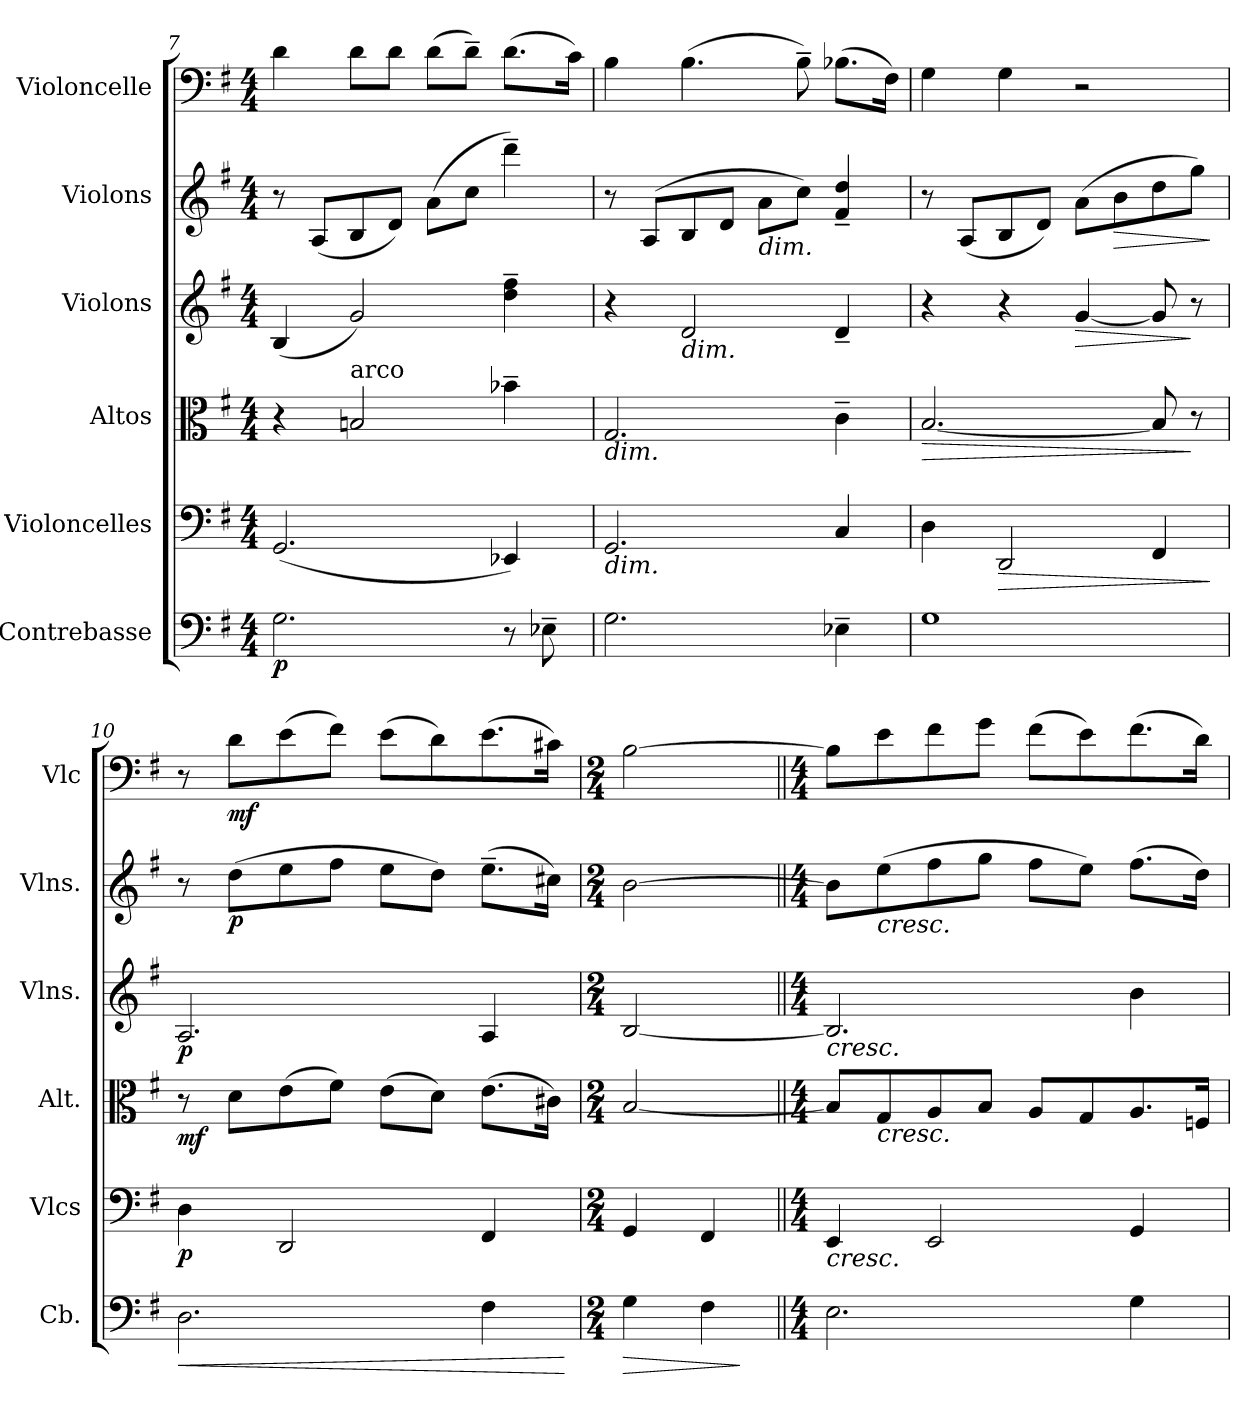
**kern	**dynam	**kern	**dynam	**kern	**dynam	**kern	**dynam	**kern	**dynam	**kern	**dynam
*part6	*part6	*part5	*part5	*part4	*part4	*part3	*part3	*part2	*part2	*part1	*part1
*staff6	*staff6	*staff5	*staff5	*staff4	*staff4	*staff3	*staff3	*staff2	*staff2	*staff1	*staff1
*I"Contrebasse	*	*I"Violoncelles	*	*I"Altos	*	*I"Violons	*	*I"Violons	*	*I"Violoncelle	*
*I'Cb.	*	*I'Vlcs	*	*I'Alt.	*	*I'Vlns.	*	*I'Vlns.	*	*I'Vlc	*
!!LO:LB:g=z
*clefF4	*	*clefF4	*	*clefC3	*	*clefG2	*	*clefG2	*	*clefF4	*
*ITrd7c12	*	*	*	*	*	*	*	*	*	*	*
*k[f#]	*	*k[f#]	*	*k[f#]	*	*k[f#]	*	*k[f#]	*	*k[f#]	*
*M4/4	*	*M4/4	*	*M4/4	*	*M4/4	*	*M4/4	*	*M4/4	*
=7	=7	=7	=7	=7	=7	=7	=7	=7	=7	=7	=7
!	!LO:DY:b	!	!	!	!	!	!	!	!	!	!
2.GG\	p	(<2.GG/	.	4r	.	(<4B/	.	8r	.	4d\	.
.	.	.	.	.	.	.	.	(<8A/L	.	.	.
!	!	!	!	!LO:TX:a:t=arco	!	!	!	!	!	!	!
.	.	.	.	2Bn/	.	2g/)	.	8B/	.	8d\L	.
.	.	.	.	.	.	.	.	8d/J)	.	8d\J	.
.	.	.	.	.	.	.	.	(>8a\L	.	(>8d\L	.
.	.	.	.	.	.	.	.	8cc\J	.	8d~\J)	.
8r	.	4EE-X/)	.	4b-X~\	.	4dd\~ 4ff#\~	.	4ddd~\)	.	(>8.d\L	.
8EE-X~\	.	.	.	.	.	.	.	.	.	.	.
.	.	.	.	.	.	.	.	.	.	16c\Jk)	.
=8	=8	=8	=8	=8	=8	=8	=8	=8	=8	=8	=8
!	!	!	!	!LO:TX:b:i:t=dim.	!	!	!	!	!	!	!
!	!	!LO:TX:b:i:t=dim.	!	!	!	!	!	!	!	!	!
2.GG\	.	2.GG/	.	2.G/	.	4r	.	8r	.	4B\	.
.	.	.	.	.	.	.	.	(>8A/L	.	.	.
!	!	!	!	!	!	!LO:TX:b:i:t=dim.	!	!	!	!	!
.	.	.	.	.	.	2d/	.	8B/	.	(>4.B\	.
.	.	.	.	.	.	.	.	8d/J	.	.	.
!	!	!	!	!	!	!	!	!LO:TX:b:i:t=dim.	!	!	!
.	.	.	.	.	.	.	.	8a\L	.	.	.
.	.	.	.	.	.	.	.	8cc\J)	.	8B~\)	.
4EE-X~\	.	4C/	.	4c~\	.	4d~/	.	4f#/~ 4dd/~	.	(>8.B-X\L	.
.	.	.	.	.	.	.	.	.	.	16F#\Jk)	.
=9	=9	=9	=9	=9	=9	=9	=9	=9	=9	=9	=9
!	!	!	!	!	!LO:HP:b	!	!	!	!	!	!
1GG	.	4D\	.	[2.B/	>	4r	.	8r	.	4G\	.
.	.	.	.	.	.	.	.	(<8A/L	.	.	.
!	!	!	!LO:HP:b	!	!	!	!	!	!	!	!
.	.	2DD/	>	.	.	4r	.	8B/	.	4G\	.
.	.	.	.	.	.	.	.	8d/J)	.	.	.
!	!	!	!	!	!	!	!LO:HP:b	!	!	!	!
.	.	.	.	.	.	[4g/	>	(>8a\L	.	2r	.
!	!	!	!	!	!	!	!	!	!LO:HP:b	!	!
.	.	.	.	.	.	.	.	8b\	>	.	.
.	.	4FF#/	.	8B/]	.	8g/]	.	8dd\	.	.	.
.	.	.	.	8r	]	8r	]	8gg\J)	.	.	.
.	.	.	]	.	.	.	.	.	]	.	.
!!LO:PB:g=z
=10	=10	=10	=10	=10	=10	=10	=10	=10	=10	=10	=10
!	!LO:HP:b	!	!LO:DY:b	!	!LO:DY:b	!	!LO:DY:b	!	!	!	!
2.DD\	<	4D\	p	8r	mf	2.A/	p	8r	.	8r	.
!	!	!	!	!	!	!	!	!	!LO:DY:b	!	!LO:DY:b
.	.	.	.	8d\L	.	.	.	(>8dd\L	p	8d\L	mf
.	.	2DD/	.	(>8e\	.	.	.	8ee\	.	(>8e\	.
.	.	.	.	8f#\J)	.	.	.	8ff#\J	.	8f#\J)	.
.	.	.	.	(>8e\L	.	.	.	8ee\L	.	(>8e\L	.
.	.	.	.	8d\J)	.	.	.	8dd\J)	.	8d\)	.
4FF#\	.	4FF#/	.	(>8.e\L	.	4A/	.	(>8.ee~\L	.	(>8.e\	.
.	.	.	.	16c#X\Jk)	.	.	.	16cc#X\Jk)	.	16c#X\Jk)	.
.	[	.	.	.	.	.	.	.	.	.	.
=11	=11	=11	=11	=11	=11	=11	=11	=11	=11	=11	=11
*M2/4	*	*M2/4	*	*M2/4	*	*M2/4	*	*M2/4	*	*M2/4	*
!	!LO:HP:b	!	!	!	!	!	!	!	!	!	!
4GG\	>	4GG/	.	[2B/	.	[2B/	.	[2b\	.	[2B\	.
4FF#\	.	4FF#/	.	.	.	.	.	.	.	.	.
.	]	.	.	.	.	.	.	.	.	.	.
=12||	=12||	=12||	=12||	=12||	=12||	=12||	=12||	=12||	=12||	=12||	=12||
*M4/4	*	*M4/4	*	*M4/4	*	*M4/4	*	*M4/4	*	*M4/4	*
!	!	!	!	!	!	!LO:TX:b:i:t=cresc.	!	!	!	!	!
!	!	!LO:TX:b:i:t=cresc.	!	!	!	!	!	!	!	!	!
2.EE\	.	4EE/	.	8B/L]	.	2.B/]	.	8b\L]	.	8B\L]	.
!	!	!	!	!	!	!	!	!LO:TX:b:i:t=cresc.	!	!	!
!	!	!	!	!LO:TX:b:i:t=cresc.	!	!	!	!	!	!	!
.	.	.	.	8G/	.	.	.	(>8ee\	.	8e\	.
.	.	2EE/	.	8A/	.	.	.	8ff#\	.	8f#\	.
.	.	.	.	8B/J	.	.	.	8gg\J	.	8g\J	.
.	.	.	.	8A/L	.	.	.	8ff#\L	.	(>8f#\L	.
.	.	.	.	8G/	.	.	.	8ee\J)	.	8e\)	.
4GG\	.	4GG/	.	8.A/	.	4b\	.	(>8.ff#\L	.	(>8.f#\	.
.	.	.	.	16Fn/Jk	.	.	.	16dd\Jk)	.	16d\Jk)	.
=	=	=	=	=	=	=	=	=	=	=	=
*-	*-	*-	*-	*-	*-	*-	*-	*-	*-	*-	*-
